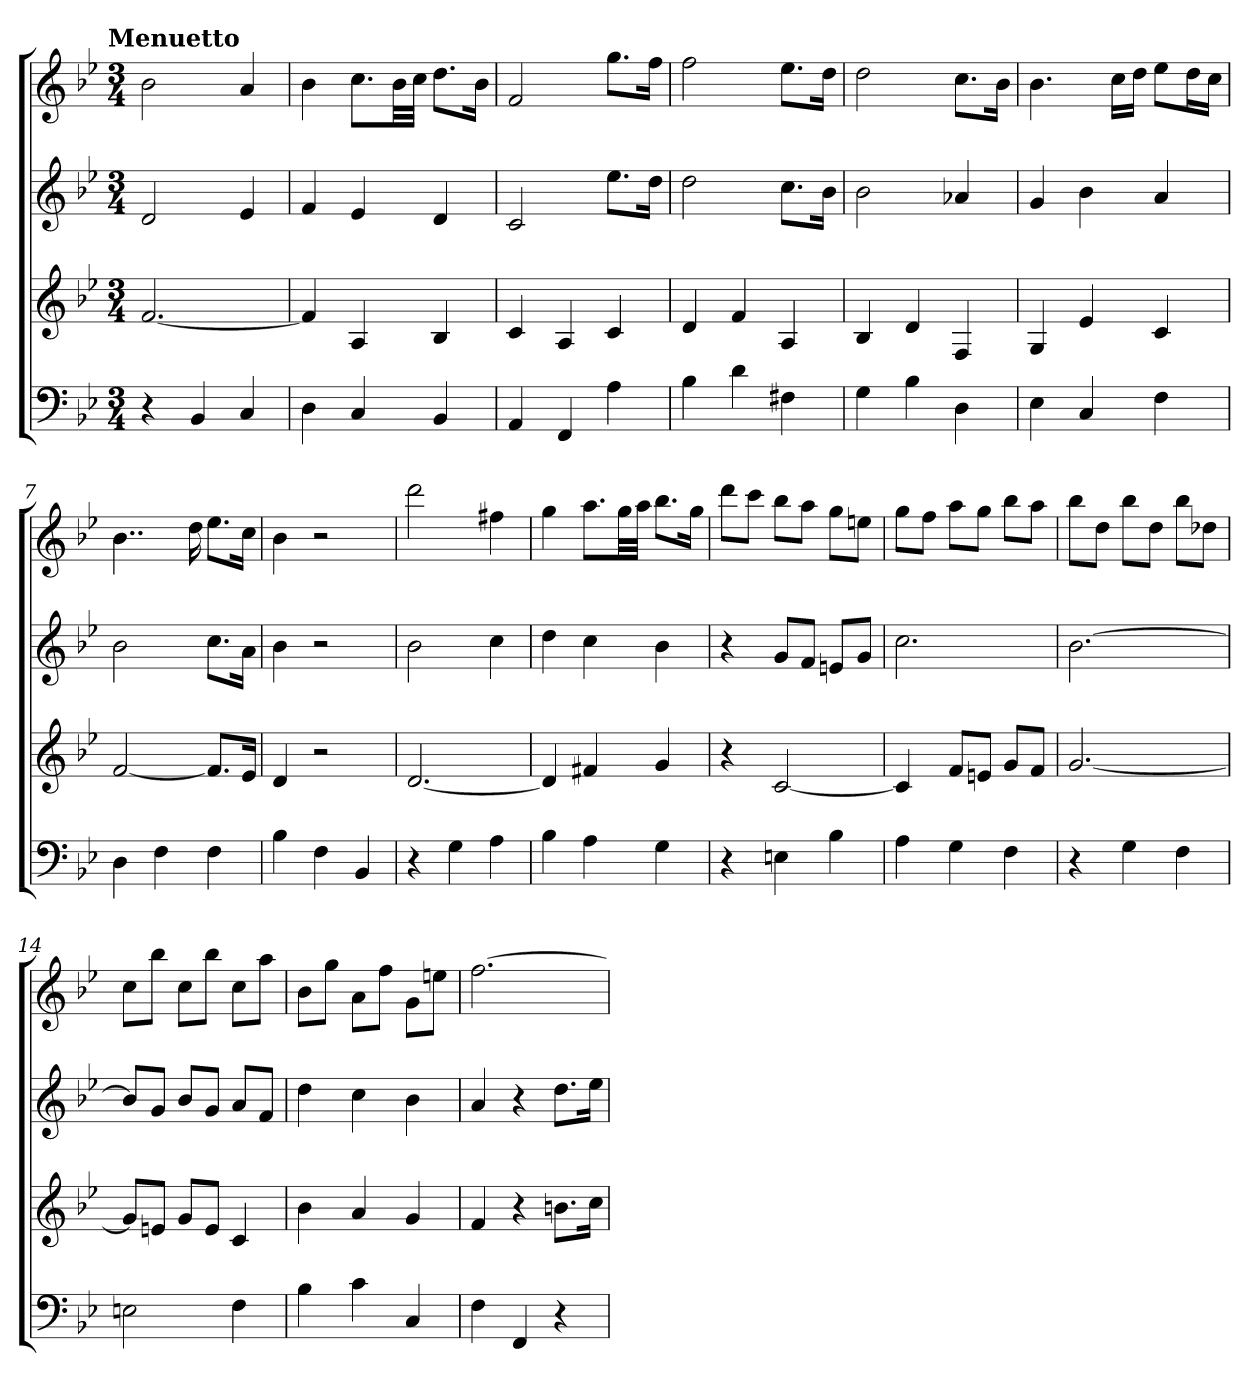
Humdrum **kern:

**kern	**kern	**kern	**kern
*part4	*part3	*part2	*part1
*staff4	*staff3	*staff2	*staff1
*k[b-e-]	*k[b-e-]	*k[b-e-]	*k[b-e-]
*B-:	*B-:	*B-:	*B-:
!!LO:TX:omd:t=Menuetto
*M3/4	*M3/4	*M3/4	*M3/4
=	=	=	=
4r	[2.f	2d	2b-
4BB-	.	.	.
4C	.	4e-	4a
=2	=2	=2	=2
4D	4f]	4f	4b-
4C	4A	4e-	8.ccL
.	.	.	32b-LL
.	.	.	32ccJJJ
4BB-	4B-	4d	8.ddL
.	.	.	16b-Jk
=3	=3	=3	=3
4AA	4c	2c	2f
4FF	4A	.	.
4A	4c	8.ee-L	8.ggL
.	.	16ddJk	16ffJk
=4	=4	=4	=4
4B-	4d	2dd	2ff
4d	4f	.	.
4F#X	4A	8.ccL	8.ee-L
.	.	16b-Jk	16ddJk
=5	=5	=5	=5
4G	4B-	2b-	2dd
4B-	4d	.	.
4D	4F	4a-X	8.ccL
.	.	.	16b-Jk
=6	=6	=6	=6
4E-	4G	4g	4.b-
4C	4e-	4b-	.
.	.	.	16ccLL
.	.	.	16ddJJ
4F	4c	4a	8ee-L
.	.	.	16ddL
.	.	.	16ccJJ
=7	=7	=7	=7
4D	[2f	2b-	4..b-
4F	.	.	.
.	.	.	16dd
4F	8.fL]	8.ccL	8.ee-L
.	16e-Jk	16aJk	16ccJk
=8	=8	=8	=8
4B-	4d	4b-	4b-
4F	2r	2r	2r
4BB-	.	.	.
=9	=9	=9	=9
4r	[2.d	2b-	2ddd
4G	.	.	.
4A	.	4cc	4ff#X
=10	=10	=10	=10
4B-	4d]	4dd	4gg
4A	4f#X	4cc	8.aaL
.	.	.	32ggLL
.	.	.	32aaJJJ
4G	4g	4b-	8.bb-L
.	.	.	16ggJk
=11	=11	=11	=11
4r	4r	4r	8dddL
.	.	.	8cccJ
4En	[2c	8gL	8bb-L
.	.	8fJ	8aaJ
4B-	.	8enL	8ggL
.	.	8gJ	8eenJ
=12	=12	=12	=12
4A	4c]	2.cc	8ggL
.	.	.	8ffJ
4G	8fL	.	8aaL
.	8enJ	.	8ggJ
4F	8gL	.	8bb-L
.	8fJ	.	8aaJ
=13	=13	=13	=13
4r	[2.g	[2.b-	8bb-L
.	.	.	8ddJ
4G	.	.	8bb-L
.	.	.	8ddJ
4F	.	.	8bb-L
.	.	.	8dd-XJ
=14	=14	=14	=14
2En	8gL]	8b-L]	8ccL
.	8enJ	8gJ	8bb-J
.	8gL	8b-L	8ccL
.	8eJ	8gJ	8bb-J
4F	4c	8aL	8ccL
.	.	8fJ	8aaJ
=15	=15	=15	=15
4B-	4b-	4dd	8b-L
.	.	.	8ggJ
4c	4a	4cc	8aL
.	.	.	8ffJ
4C	4g	4b-	8gL
.	.	.	8eenJ
=16	=16	=16	=16
4F	4f	4a	[2.ff
4FF	4r	4r	.
4r	8.bnL	8.ddL	.
.	16ccJk	16ee-Jk	.
=	=	=	=
*-	*-	*-	*-
